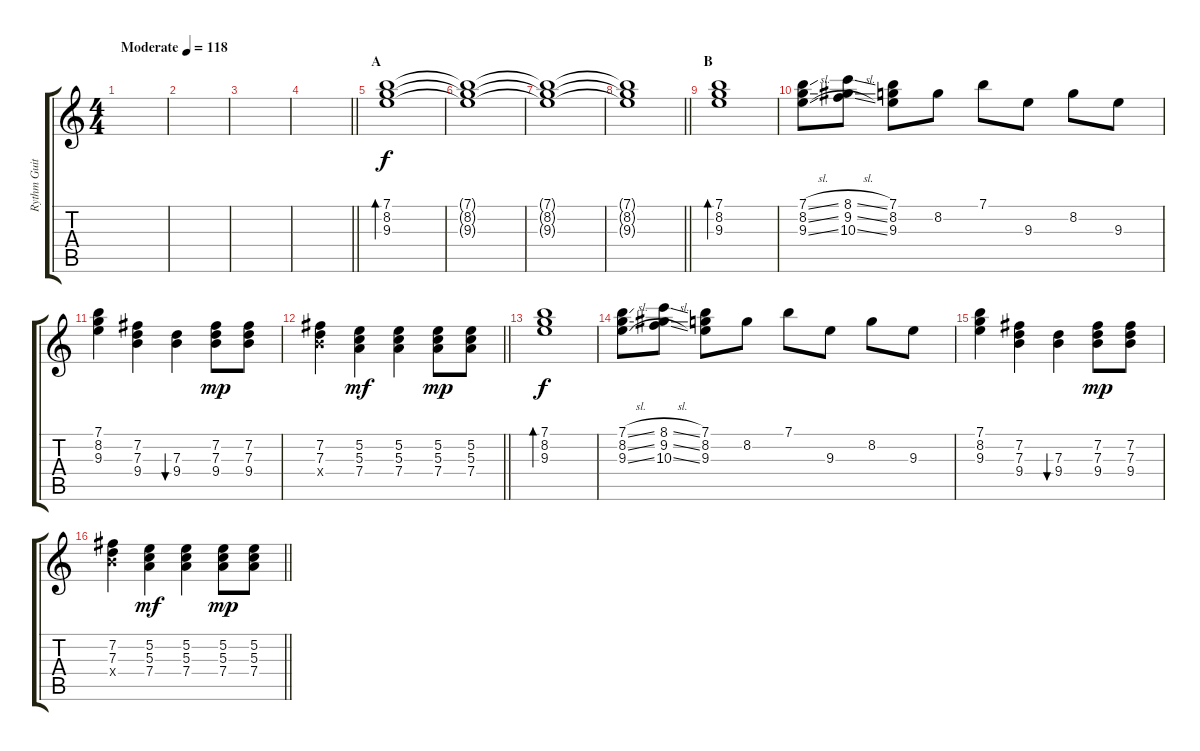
\track ("Rythm Guitar" "Rythm Guit") {instrument electricguitarjazz}
\staff {score tabs}
\tuning (E4 B3 G3 D3 A2 E2) {hide}
\ts (4 4)
\tempo (118 "Moderate")
\clef g2
\ks c
|
|
|
\barLineRight lightlight
|
\section ("" "A")
(7.1 8.2 9.3).1{bd 480} |
(7.1{t} 8.2{t} 9.3{t}).1 |
(7.1{t} 8.2{t} 9.3{t}).1 |
\barLineRight lightlight
(7.1{t} 8.2{t} 9.3{t}).1 |
\section ("" "B")
(7.1 8.2 9.3).1{bd 60} |
(7.1{sl} 8.2{sl} 9.3{sl}).8 (8.1{sl} 9.2{sl} 10.3{sl}).8 (7.1 8.2 9.3).8 8.2.8 7.1.8 9.3.8 8.2.8 9.3.8 |
(7.1 8.2 9.3).4 (7.2 7.3 9.4).4 (7.3 9.4).4{bu 120} (7.2 7.3 9.4).8{dy mp} (7.2 7.3 9.4).8 |
\barLineRight lightlight
(7.2 7.3 9.4{x}).4 (5.2 5.3 7.4).4{dy mf} (5.2 5.3 7.4).4 (5.2 5.3 7.4).8{dy mp} (5.2 5.3 7.4).8 |
(7.1 8.2 9.3).1{bd 30 dy f} |
(7.1{sl} 8.2{sl} 9.3{sl}).8 (8.1{sl} 9.2{sl} 10.3{sl}).8 (7.1 8.2 9.3).8 8.2.8 7.1.8 9.3.8 8.2.8 9.3.8 |
(7.1 8.2 9.3).4 (7.2 7.3 9.4).4 (7.3 9.4).4{bu 120} (7.2 7.3 9.4).8{dy mp} (7.2 7.3 9.4).8 |
\barLineRight lightlight
(7.2 7.3 9.4{x}).4 (5.2 5.3 7.4).4{dy mf} (5.2 5.3 7.4).4 (5.2 5.3 7.4).8{dy mp} (5.2 5.3 7.4).8
